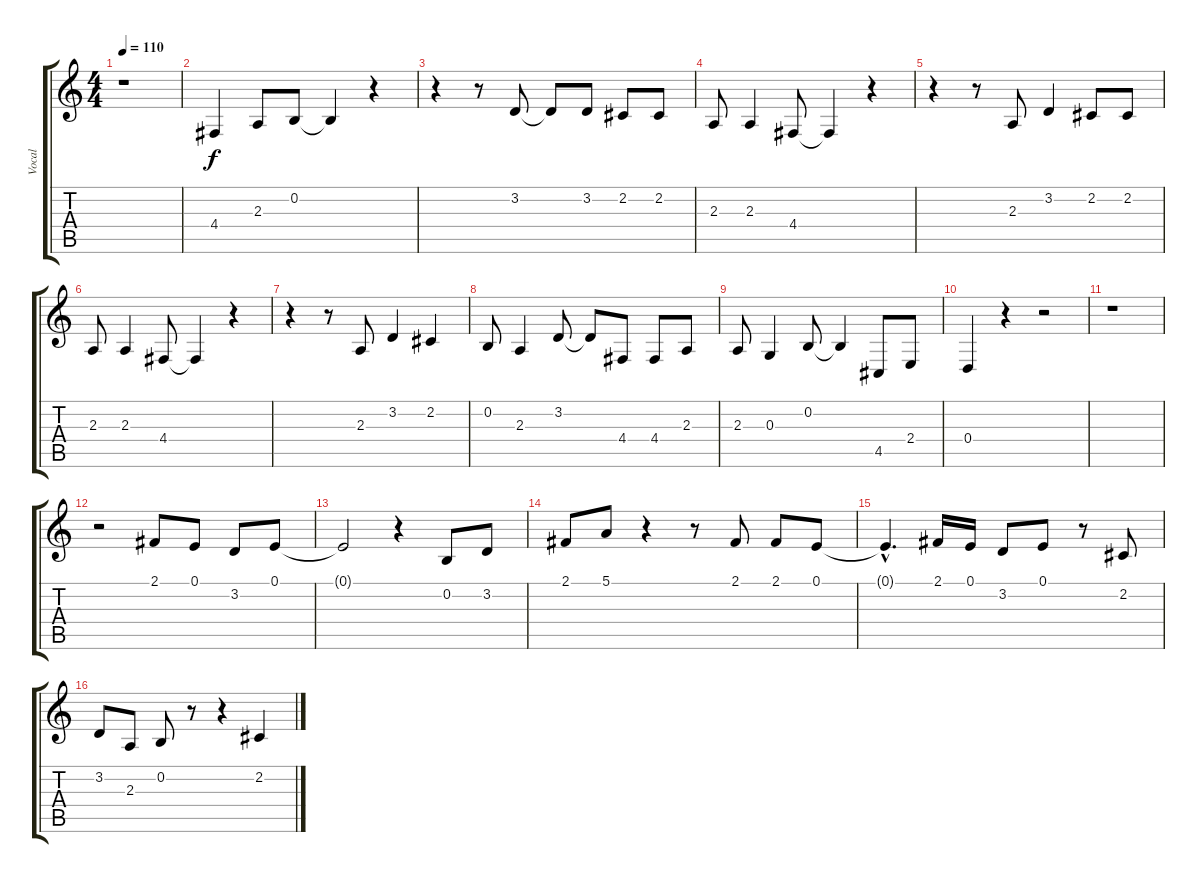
\track ("Vocal" "Vocal") {instrument lead5charang}
\staff {score tabs}
\tuning (E4 B3 G3 D3 A2 E2) {hide}
\ts (4 4)
\tempo 110
\clef g2
\ks c
r.1{dy f} |
4.4.4 2.3.8 0.2.8 0.2{t}.4 r.4 |
r.4 r.8 3.2.8 3.2{t}.8 3.2.8 2.2.8 2.2.8 |
2.3.8 2.3.4 4.4.8 4.4{t}.4 r.4 |
r.4 r.8 2.3.8 3.2.4 2.2.8 2.2.8 |
2.3.8 2.3.4 4.4.8 4.4{t}.4 r.4 |
r.4 r.8 2.3.8 3.2.4 2.2.4 |
0.2.8 2.3.4 3.2.8 3.2{t}.8 4.4.8 4.4.8 2.3.8 |
2.3.8 0.3.4 0.2.8 0.2{t}.4 4.5.8 2.4.8 |
0.4.4 r.4 r.2 |
r.1 |
r.2 2.1.8 0.1.8 3.2.8 0.1.8 |
0.1{t}.2 r.4 0.2.8 3.2.8 |
2.1.8 5.1.8 r.4 r.8 2.1.8 2.1.8 0.1.8 |
0.1{hac t}.4{d} 2.1.16 0.1.16 3.2.8 0.1.8 r.8 2.2.8 |
3.2.8 2.3.8 0.2.8 r.8 r.4 2.2.4
